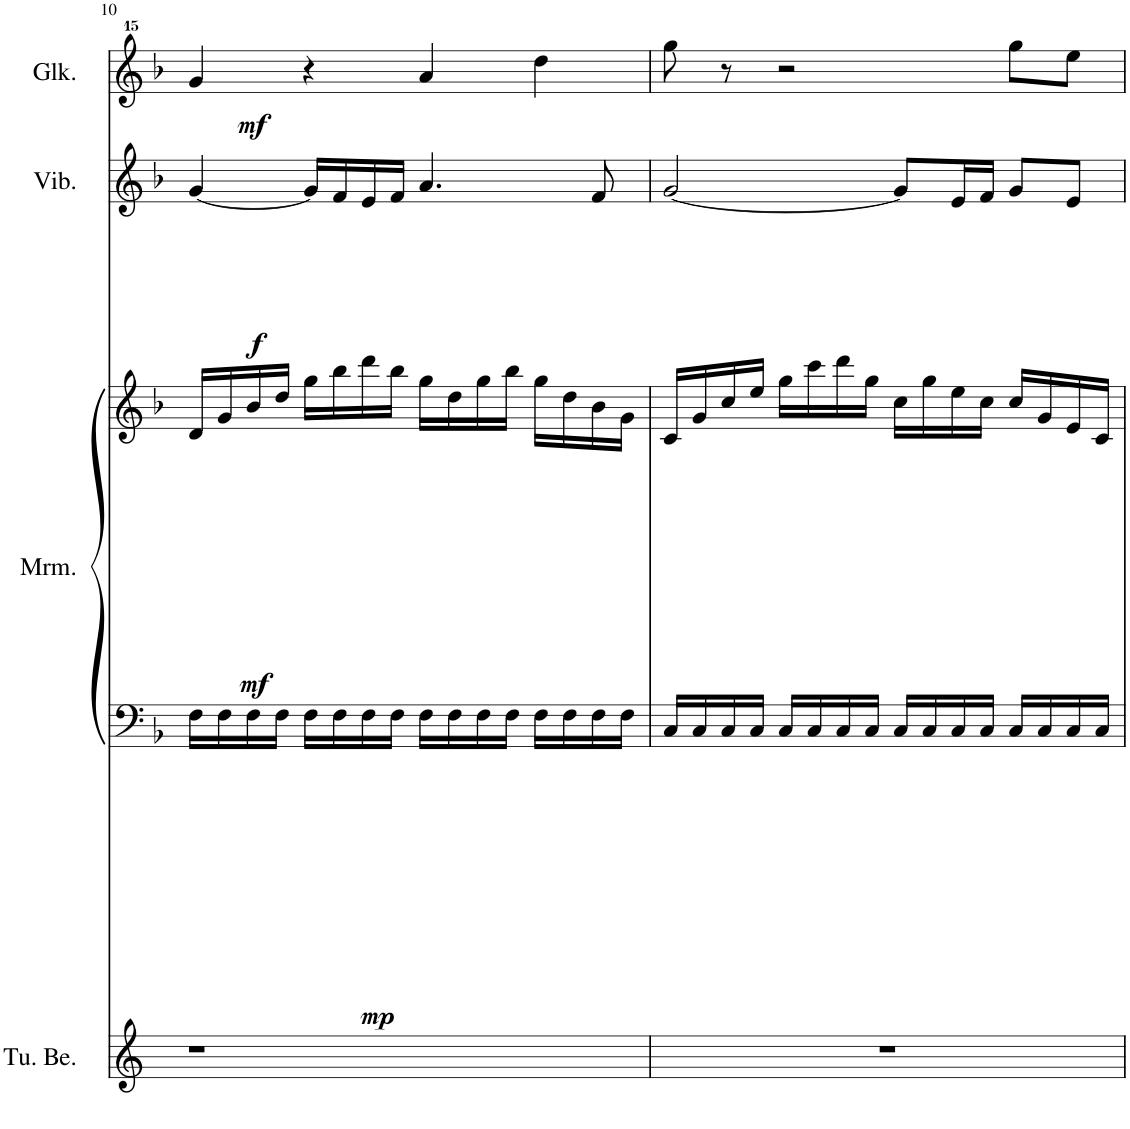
**kern	**kern	**kern	**dynam	**kern	**dynam	**kern	**dynam
*part4	*part3	*part3	*part3	*part2	*part2	*part1	*part1
*staff5	*staff4	*staff3	*staff3/4	*staff2	*staff2	*staff1	*staff1
*I"Tubular Bells	*I"Marimba	*	*	*I"Vibraphone	*	*I"Glockenspiel	*
*I'Tu. Be.	*I'Mrm.	*	*	*I'Vib.	*	*I'Glk.	*
!!LO:PB:g=z
*clefG2	*clefF4	*clefG2	*	*clefG2	*	*clefG^^2	*
*k[]	*k[b-]	*k[b-]	*	*k[b-]	*	*k[b-]	*
*M4/4	*M4/4	*M4/4	*	*M4/4	*	*M4/4	*
=10	=10	=10	=10	=10	=10	=10	=10
!	!	!	!LO:DY:b	!	!LO:DY:b	!	!LO:DY:b
1r	16F\LL	16d/LL	mf	[4g/	f	4ggg/	mf
.	16F\	16g/	.	.	.	.	.
!	!	!	!LO:DY:b=2	!	!	!	!
.	16F\	16b-/	mp	.	.	.	.
.	16F\JJ	16dd/JJ	.	.	.	.	.
.	16F\LL	16gg\LL	.	16g/LL]	.	4r	.
.	16F\	16bb-\	.	16f/	.	.	.
.	16F\	16ddd\	.	16e/	.	.	.
.	16F\JJ	16bb-\JJ	.	16f/JJ	.	.	.
.	16F\LL	16gg\LL	.	4.a/	.	4aaa/	.
.	16F\	16dd\	.	.	.	.	.
.	16F\	16gg\	.	.	.	.	.
.	16F\JJ	16bb-\JJ	.	.	.	.	.
.	16F\LL	16gg\LL	.	.	.	4dddd\	.
.	16F\	16dd\	.	.	.	.	.
.	16F\	16b-\	.	8f/	.	.	.
.	16F\JJ	16g\JJ	.	.	.	.	.
=11	=11	=11	=11	=11	=11	=11	=11
1r	16C/LL	16c/LL	.	[2g/	.	8gggg\	.
.	16C/	16g/	.	.	.	.	.
.	16C/	16cc/	.	.	.	8r	.
.	16C/JJ	16ee/JJ	.	.	.	.	.
.	16C/LL	16gg\LL	.	.	.	2r	.
.	16C/	16ccc\	.	.	.	.	.
.	16C/	16ddd\	.	.	.	.	.
.	16C/JJ	16gg\JJ	.	.	.	.	.
.	16C/LL	16cc\LL	.	8g/L]	.	.	.
.	16C/	16gg\	.	.	.	.	.
.	16C/	16ee\	.	16e/L	.	.	.
.	16C/JJ	16cc\JJ	.	16f/JJ	.	.	.
.	16C/LL	16cc/LL	.	8g/L	.	8gggg\L	.
.	16C/	16g/	.	.	.	.	.
.	16C/	16e/	.	8e/J	.	8eeee\J	.
.	16C/JJ	16c/JJ	.	.	.	.	.
=	=	=	=	=	=	=	=
*-	*-	*-	*-	*-	*-	*-	*-
